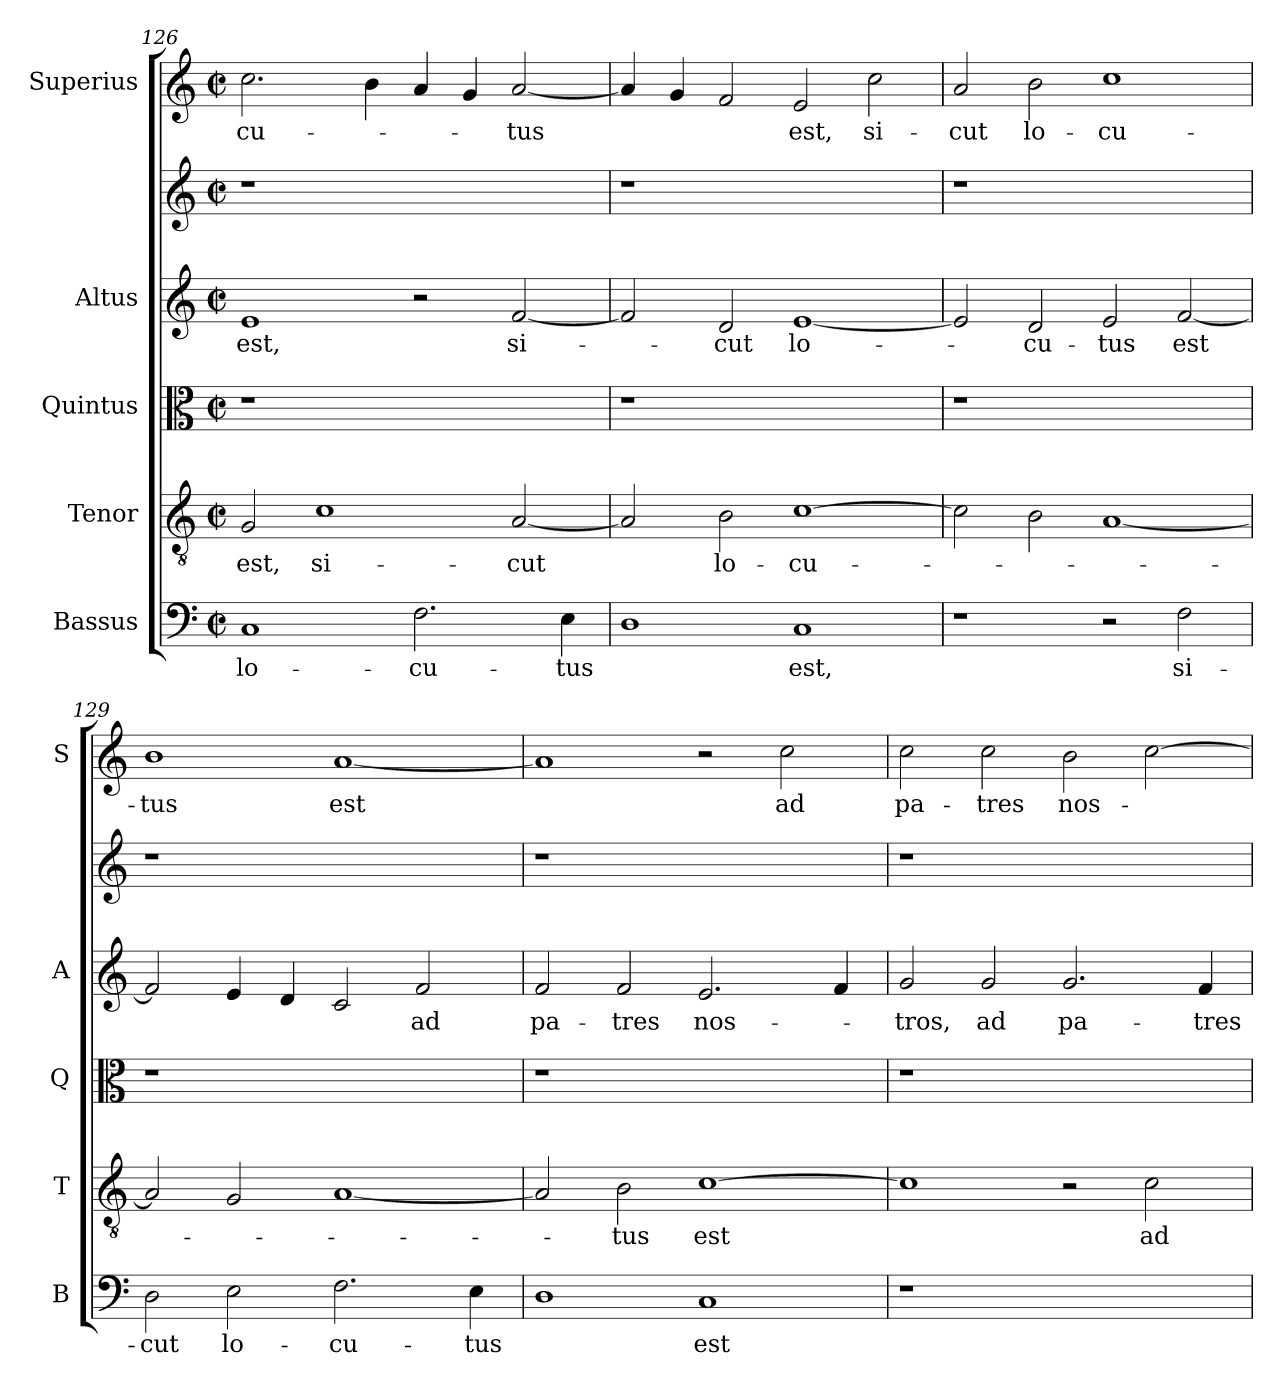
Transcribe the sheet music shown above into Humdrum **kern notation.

**kern	**text	**kern	**text	**kern	**kern	**text	**kern	**kern	**text
*part6	*part6	*part5	*part5	*part4	*part3	*part3	*part2	*part1	*part1
*staff6	*staff6	*staff5	*staff5	*staff4	*staff3	*staff3	*staff2	*staff1	*staff1
*I"Bassus	*	*I"Tenor	*	*I"Quintus	*I"Altus	*	*	*I"Superius	*
*I'B	*	*I'T	*	*I'Q	*I'A	*	*	*I'S	*
*clefF4	*	*clefGv2	*	*clefC3	*clefG2	*	*clefG2	*clefG2	*
*k[]	*	*k[]	*	*k[]	*k[]	*	*k[]	*k[]	*
*C:	*	*C:	*	*C:	*C:	*	*C:	*C:	*
*M2/2	*	*M2/2	*	*M2/2	*M2/2	*	*M2/2	*M2/2	*
*met(c|)	*	*met(c|)	*	*met(c|)	*met(c|)	*	*met(c|)	*met(c|)	*
=126	=126	=126	=126	=126	=126	=126	=126	=126	=126
!	!LO:LY:b	!	!LO:LY:b	!	!	!LO:LY:b	!	!	!LO:LY:b
1C	lo-	2G/	est,	1r	1e	est,	1r	2.cc\	-cu-
!	!	!	!LO:LY:b	!	!	!	!	!	!
.	.	1c	si-	.	.	.	.	.	.
.	.	.	.	.	.	.	.	4b\	.
!	!LO:LY:b	!	!	!	!	!	!	!	!
2.F\	-cu-	.	.	1ryy	2r	.	1ryy	4a/	.
.	.	.	.	.	.	.	.	4g/	.
!	!	!	!LO:LY:b	!	!	!LO:LY:b	!	!	!LO:LY:b
.	.	[2A/	-cut	.	[2f/	si-	.	[2a/	-tus
!	!LO:LY:b	!	!	!	!	!	!	!	!
4E\	-tus	.	.	.	.	.	.	.	.
=127	=127	=127	=127	=127	=127	=127	=127	=127	=127
1D	.	2A/]	.	1r	2f/]	.	1r	4a/]	.
.	.	.	.	.	.	.	.	4g/	.
!	!	!	!LO:LY:b	!	!	!LO:LY:b	!	!	!
.	.	2B\	lo-	.	2d/	-cut	.	2f/	.
!	!LO:LY:b	!	!LO:LY:b	!	!	!LO:LY:b	!	!	!LO:LY:b
1C	est,	[1c	-cu-	1ryy	[1e	lo-	1ryy	2e/	est,
!	!	!	!	!	!	!	!	!	!LO:LY:b
.	.	.	.	.	.	.	.	2cc\	si-
!!LO:PB:g=z
=128	=128	=128	=128	=128	=128	=128	=128	=128	=128
!	!	!	!	!	!	!	!	!	!LO:LY:b
1r	.	2c\]	.	1r	2e/]	.	1r	2a/	-cut
!	!	!	!	!	!	!LO:LY:b	!	!	!LO:LY:b
.	.	2B\	.	.	2d/	-cu-	.	2b\	lo-
!	!	!	!	!	!	!LO:LY:b	!	!	!LO:LY:b
2r	.	[1A	.	1ryy	2e/	-tus	1ryy	1cc	-cu-
!	!LO:LY:b	!	!	!	!	!LO:LY:b	!	!	!
2F\	si-	.	.	.	[2f/	est	.	.	.
=129	=129	=129	=129	=129	=129	=129	=129	=129	=129
!	!LO:LY:b	!	!	!	!	!	!	!	!LO:LY:b
2D\	-cut	2A/]	.	1r	2f/]	.	1r	1b	-tus
!	!LO:LY:b	!	!	!	!	!	!	!	!
2E\	lo-	2G/	.	.	4e/	.	.	.	.
.	.	.	.	.	4d/	.	.	.	.
!	!LO:LY:b	!	!	!	!	!	!	!	!LO:LY:b
2.F\	-cu-	[1A	.	1ryy	2c/	.	1ryy	[1a	est
!	!	!	!	!	!	!LO:LY:b	!	!	!
.	.	.	.	.	2f/	ad	.	.	.
!	!LO:LY:b	!	!	!	!	!	!	!	!
4E\	-tus	.	.	.	.	.	.	.	.
=130	=130	=130	=130	=130	=130	=130	=130	=130	=130
!	!	!	!	!	!	!LO:LY:b	!	!	!
1D	.	2A/]	.	1r	2f/	pa-	1r	1a]	.
!	!	!	!LO:LY:b	!	!	!LO:LY:b	!	!	!
.	.	2B\	-tus	.	2f/	-tres	.	.	.
!	!LO:LY:b	!	!LO:LY:b	!	!	!LO:LY:b	!	!	!
1C	est	[1c	est	1ryy	2.e/	nos-	1ryy	2r	.
!	!	!	!	!	!	!	!	!	!LO:LY:b
.	.	.	.	.	.	.	.	2cc\	ad
.	.	.	.	.	4f/	.	.	.	.
=131	=131	=131	=131	=131	=131	=131	=131	=131	=131
!	!	!	!	!	!	!LO:LY:b	!	!	!LO:LY:b
1r	.	1c]	.	1r	2g/	-tros,	1r	2cc\	pa-
!	!	!	!	!	!	!LO:LY:b	!	!	!LO:LY:b
.	.	.	.	.	2g/	ad	.	2cc\	-tres
!	!	!	!	!	!	!LO:LY:b	!	!	!LO:LY:b
1ryy	.	2r	.	1ryy	2.g/	pa-	1ryy	2b\	nos-
!	!	!	!LO:LY:b	!	!	!	!	!	!
.	.	2c\	ad	.	.	.	.	[2cc\	.
!	!	!	!	!	!	!LO:LY:b	!	!	!
.	.	.	.	.	4f/	-tres	.	.	.
=	=	=	=	=	=	=	=	=	=
*-	*-	*-	*-	*-	*-	*-	*-	*-	*-
